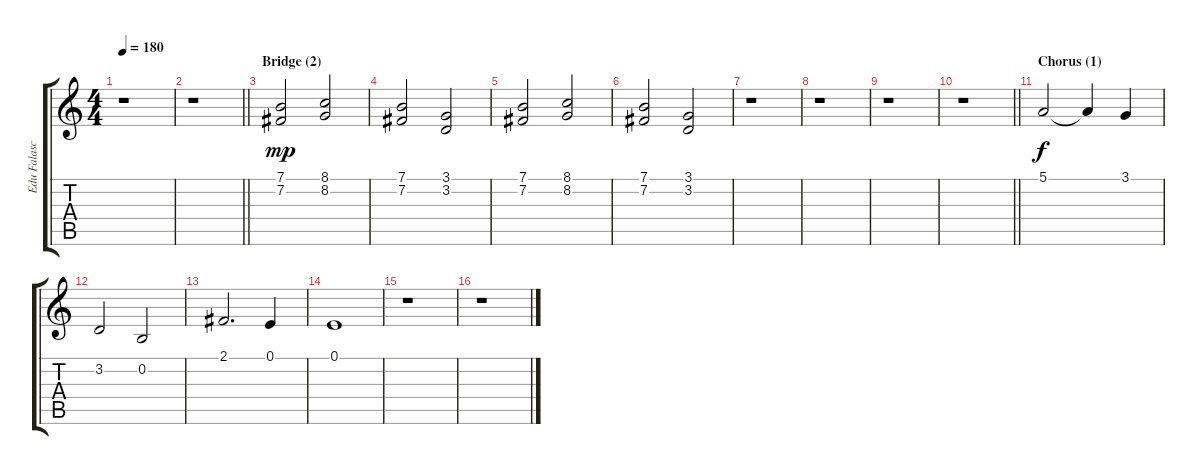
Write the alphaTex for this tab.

\track ("Edu Falaschi" "Edu Falasc") {instrument clarinet}
\staff {score tabs}
\tuning (E4 B3 G3 D3 A2 E2) {hide}
\ts (4 4)
\tempo 180
\clef g2
\ks c
r.1{dy f} |
\barLineRight lightlight
r.1 |
\section ("" "Bridge (2)")
(7.1 7.2).2{dy mp} (8.1 8.2).2 |
(7.1 7.2).2 (3.1 3.2).2 |
(7.1 7.2).2 (8.1 8.2).2 |
(7.1 7.2).2 (3.1 3.2).2 |
r.1 |
r.1 |
r.1 |
\barLineRight lightlight
r.1 |
\section ("" "Chorus (1)")
5.1.2{dy f} 5.1{t}.4 3.1.4 |
3.2.2 0.2.2 |
2.1.2{d} 0.1.4 |
0.1.1 |
r.1 |
r.1
